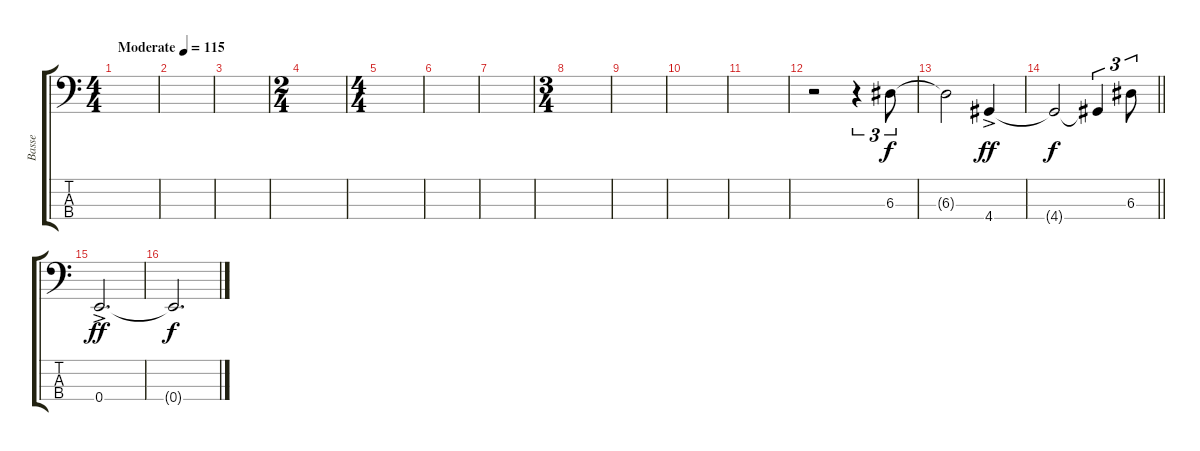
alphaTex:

\track ("Basse" "Basse") {instrument acousticbass}
\staff {score tabs}
\tuning (G2 D2 A1 E1) {hide}
\ts (4 4)
\tempo (115 "Moderate")
\clef f4
\ks c
|
|
|
\ts (2 4)
|
\ts (4 4)
|
|
|
\ts (3 4)
|
|
|
|
r.2 r.4{tu (3 2)} 6.3.8{tu (3 2)} |
6.3{t}.2 4.4{ac}.4{dy ff} |
\barLineRight lightlight
4.4{t}.2{dy f} 4.4{t}.4{tu (3 2)} 6.3.8{tu (3 2)} |
0.4{ac}.2{d dy ff} |
0.4{t}.2{d dy f}
